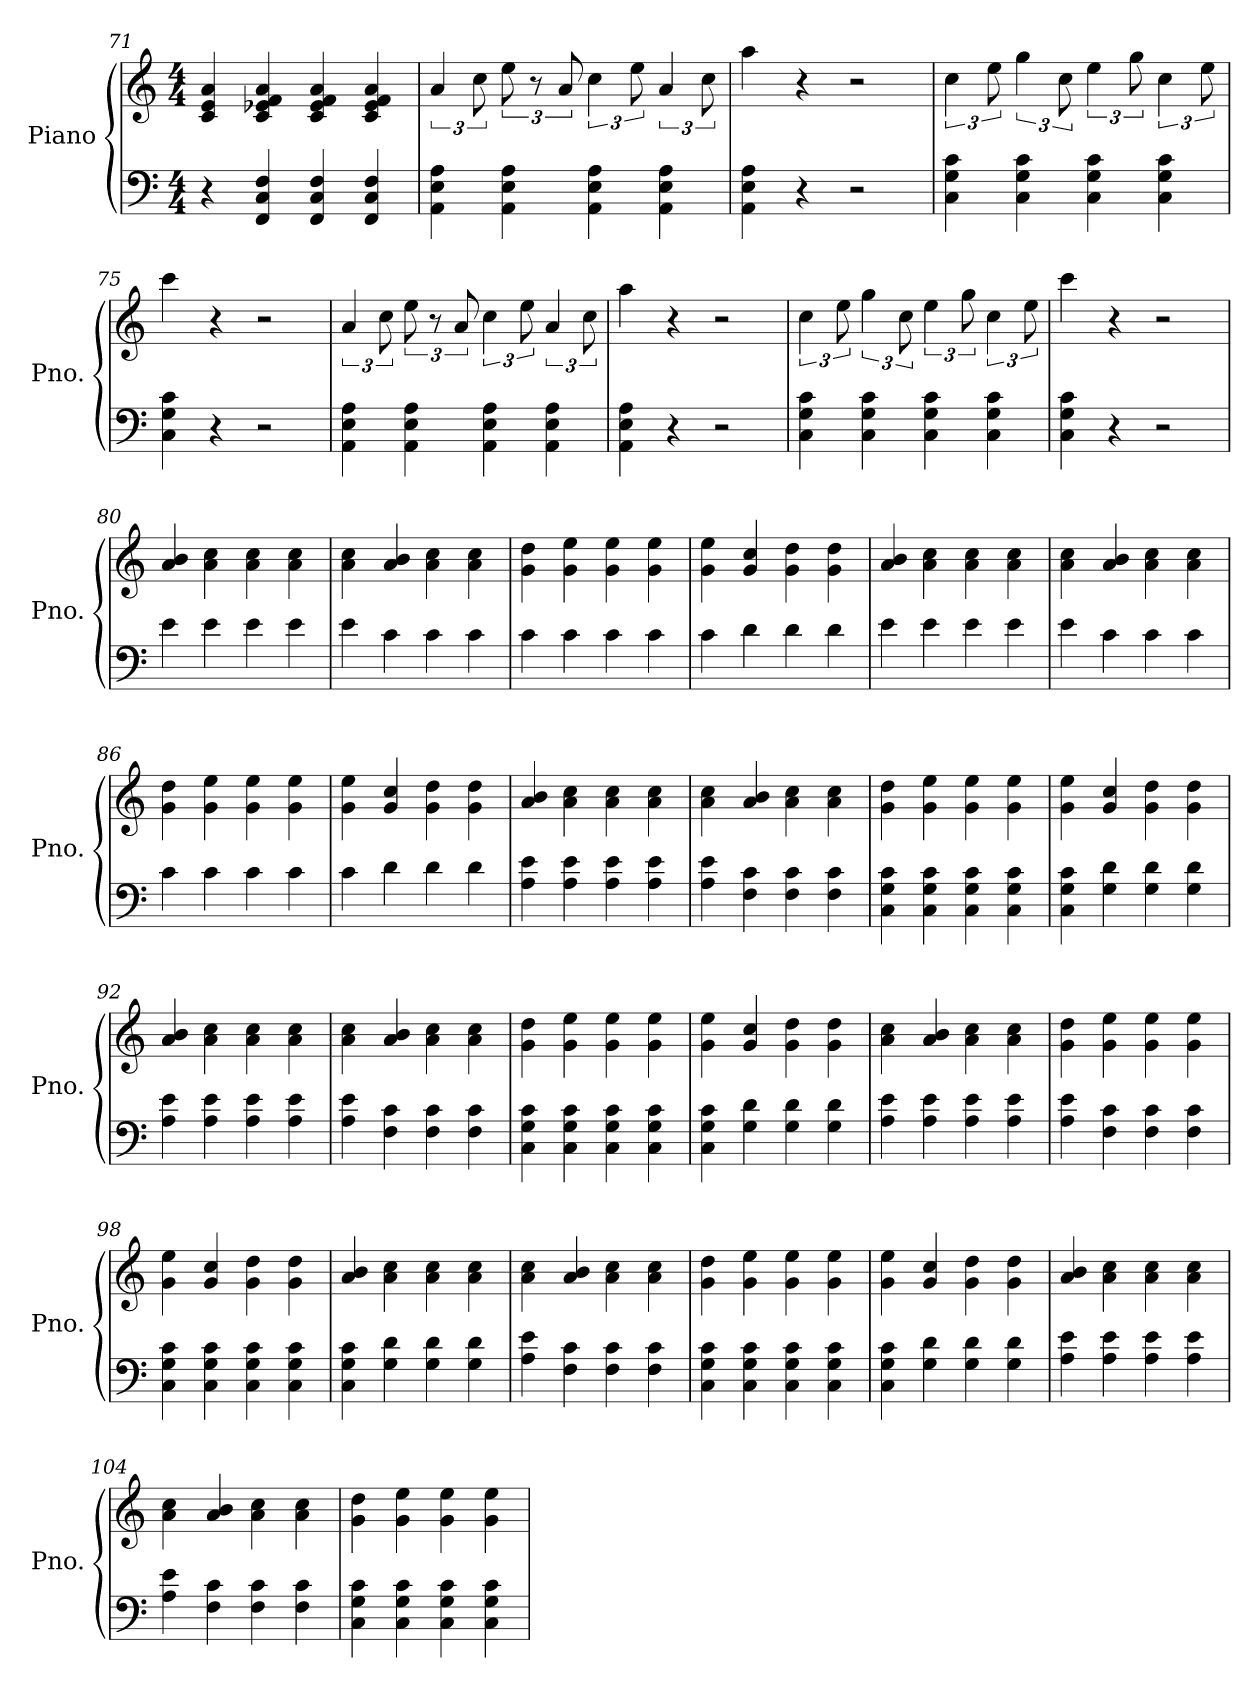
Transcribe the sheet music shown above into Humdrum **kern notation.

**kern	**kern
*part1	*part1
*staff2	*staff1
*I"Piano	*
*I'Pno.	*
*clefF4	*clefG2
*k[]	*k[]
*M4/4	*M4/4
=71	=71
4r	4c/ 4e/ 4a/
4FF/ 4C/ 4F/	4c/ 4e-X/ 4f/ 4a/
4FF/ 4C/ 4F/	4c/ 4e-/ 4f/ 4a/
4FF/ 4C/ 4F/	4c/ 4e-/ 4f/ 4a/
=72	=72
4AA\ 4E\ 4A\	6a/
.	12cc\
4AA\ 4E\ 4A\	12ee\
.	12r
.	12a/
4AA\ 4E\ 4A\	6cc\
.	12ee\
4AA\ 4E\ 4A\	6a/
.	12cc\
=73	=73
4AA\ 4E\ 4A\	4aa\
4r	4r
2r	2r
!!LO:PB:g=z
=74	=74
4C\ 4G\ 4c\	6cc\
.	12ee\
4C\ 4G\ 4c\	6gg\
.	12cc\
4C\ 4G\ 4c\	6ee\
.	12gg\
4C\ 4G\ 4c\	6cc\
.	12ee\
=75	=75
4C\ 4G\ 4c\	4ccc\
4r	4r
2r	2r
=76	=76
4AA\ 4E\ 4A\	6a/
.	12cc\
4AA\ 4E\ 4A\	12ee\
.	12r
.	12a/
4AA\ 4E\ 4A\	6cc\
.	12ee\
4AA\ 4E\ 4A\	6a/
.	12cc\
=77	=77
4AA\ 4E\ 4A\	4aa\
4r	4r
2r	2r
=78	=78
4C\ 4G\ 4c\	6cc\
.	12ee\
4C\ 4G\ 4c\	6gg\
.	12cc\
4C\ 4G\ 4c\	6ee\
.	12gg\
4C\ 4G\ 4c\	6cc\
.	12ee\
=79	=79
4C\ 4G\ 4c\	4ccc\
4r	4r
2r	2r
=80	=80
4e\	4a/ 4b/
4e\	4a\ 4cc\
4e\	4a\ 4cc\
4e\	4a\ 4cc\
!!LO:LB:g=z
=81	=81
4e\	4a\ 4cc\
4c\	4a/ 4b/
4c\	4a\ 4cc\
4c\	4a\ 4cc\
=82	=82
4c\	4g\ 4dd\
4c\	4g\ 4ee\
4c\	4g\ 4ee\
4c\	4g\ 4ee\
=83	=83
4c\	4g\ 4ee\
4d\	4g/ 4cc/
4d\	4g\ 4dd\
4d\	4g\ 4dd\
=84	=84
4e\	4a/ 4b/
4e\	4a\ 4cc\
4e\	4a\ 4cc\
4e\	4a\ 4cc\
=85	=85
4e\	4a\ 4cc\
4c\	4a/ 4b/
4c\	4a\ 4cc\
4c\	4a\ 4cc\
=86	=86
4c\	4g\ 4dd\
4c\	4g\ 4ee\
4c\	4g\ 4ee\
4c\	4g\ 4ee\
=87	=87
4c\	4g\ 4ee\
4d\	4g/ 4cc/
4d\	4g\ 4dd\
4d\	4g\ 4dd\
!!LO:LB:g=z
=88	=88
4A\ 4e\	4a/ 4b/
4A\ 4e\	4a\ 4cc\
4A\ 4e\	4a\ 4cc\
4A\ 4e\	4a\ 4cc\
=89	=89
4A\ 4e\	4a\ 4cc\
4F\ 4c\	4a/ 4b/
4F\ 4c\	4a\ 4cc\
4F\ 4c\	4a\ 4cc\
=90	=90
4C\ 4G\ 4c\	4g\ 4dd\
4C\ 4G\ 4c\	4g\ 4ee\
4C\ 4G\ 4c\	4g\ 4ee\
4C\ 4G\ 4c\	4g\ 4ee\
=91	=91
4C\ 4G\ 4c\	4g\ 4ee\
4G\ 4d\	4g/ 4cc/
4G\ 4d\	4g\ 4dd\
4G\ 4d\	4g\ 4dd\
=92	=92
4A\ 4e\	4a/ 4b/
4A\ 4e\	4a\ 4cc\
4A\ 4e\	4a\ 4cc\
4A\ 4e\	4a\ 4cc\
=93	=93
4A\ 4e\	4a\ 4cc\
4F\ 4c\	4a/ 4b/
4F\ 4c\	4a\ 4cc\
4F\ 4c\	4a\ 4cc\
=94	=94
4C\ 4G\ 4c\	4g\ 4dd\
4C\ 4G\ 4c\	4g\ 4ee\
4C\ 4G\ 4c\	4g\ 4ee\
4C\ 4G\ 4c\	4g\ 4ee\
!!LO:LB:g=z
=95	=95
4C\ 4G\ 4c\	4g\ 4ee\
4G\ 4d\	4g/ 4cc/
4G\ 4d\	4g\ 4dd\
4G\ 4d\	4g\ 4dd\
=96	=96
4A\ 4e\	4a\ 4cc\
4A\ 4e\	4a/ 4b/
4A\ 4e\	4a\ 4cc\
4A\ 4e\	4a\ 4cc\
=97	=97
4A\ 4e\	4g\ 4dd\
4F\ 4c\	4g\ 4ee\
4F\ 4c\	4g\ 4ee\
4F\ 4c\	4g\ 4ee\
=98	=98
4C\ 4G\ 4c\	4g\ 4ee\
4C\ 4G\ 4c\	4g/ 4cc/
4C\ 4G\ 4c\	4g\ 4dd\
4C\ 4G\ 4c\	4g\ 4dd\
=99	=99
4C\ 4G\ 4c\	4a/ 4b/
4G\ 4d\	4a\ 4cc\
4G\ 4d\	4a\ 4cc\
4G\ 4d\	4a\ 4cc\
=100	=100
4A\ 4e\	4a\ 4cc\
4F\ 4c\	4a/ 4b/
4F\ 4c\	4a\ 4cc\
4F\ 4c\	4a\ 4cc\
=101	=101
4C\ 4G\ 4c\	4g\ 4dd\
4C\ 4G\ 4c\	4g\ 4ee\
4C\ 4G\ 4c\	4g\ 4ee\
4C\ 4G\ 4c\	4g\ 4ee\
!!LO:LB:g=z
=102	=102
4C\ 4G\ 4c\	4g\ 4ee\
4G\ 4d\	4g/ 4cc/
4G\ 4d\	4g\ 4dd\
4G\ 4d\	4g\ 4dd\
=103	=103
4A\ 4e\	4a/ 4b/
4A\ 4e\	4a\ 4cc\
4A\ 4e\	4a\ 4cc\
4A\ 4e\	4a\ 4cc\
=104	=104
4A\ 4e\	4a\ 4cc\
4F\ 4c\	4a/ 4b/
4F\ 4c\	4a\ 4cc\
4F\ 4c\	4a\ 4cc\
=105	=105
4C\ 4G\ 4c\	4g\ 4dd\
4C\ 4G\ 4c\	4g\ 4ee\
4C\ 4G\ 4c\	4g\ 4ee\
4C\ 4G\ 4c\	4g\ 4ee\
=	=
*-	*-
